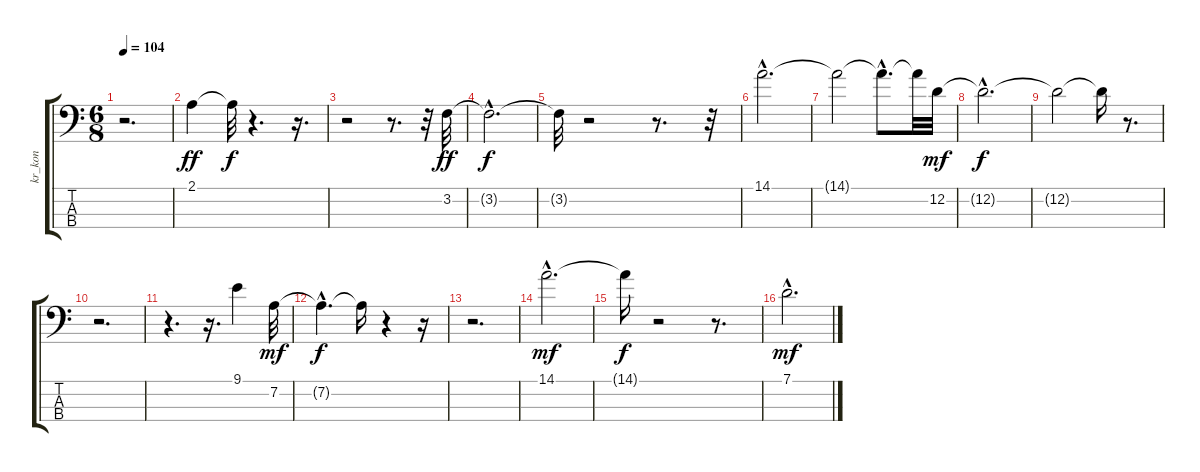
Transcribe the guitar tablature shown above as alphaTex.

\track ("kr_kon" "kr_kon") {instrument electricbassfinger}
\staff {score tabs}
\tuning (G2 D2 A1 E1) {hide}
\ts (6 8)
\tempo 104
\clef f4
\ks c
r.2{d dy ff instrument electricbassfinger} |
2.1.4 2.1{t}.32{dy f} r.4{d} r.16{d} |
r.2 r.8{d} r.32 3.2.32{dy ff} |
3.2{hac t}.2{d dy f} |
3.2{t}.32 r.2 r.8{d} r.32 |
14.1{hac}.2{d} |
14.1{t}.2 14.1{hac t}.8{d} 14.1{t}.32 12.2.32{dy mf} |
12.2{hac t}.2{d dy f} |
12.2{t}.2 12.2{t}.16 r.8{d} |
r.2{d} |
r.4{d} r.16{d} 9.1.4 7.2.32{dy mf} |
7.2{hac t}.4{d dy f} 7.2{t}.16 r.4 r.16 |
r.2{d} |
14.1{hac}.2{d dy mf} |
14.1{t}.16{dy f} r.2 r.8{d} |
7.1{hac}.2{d dy mf}
